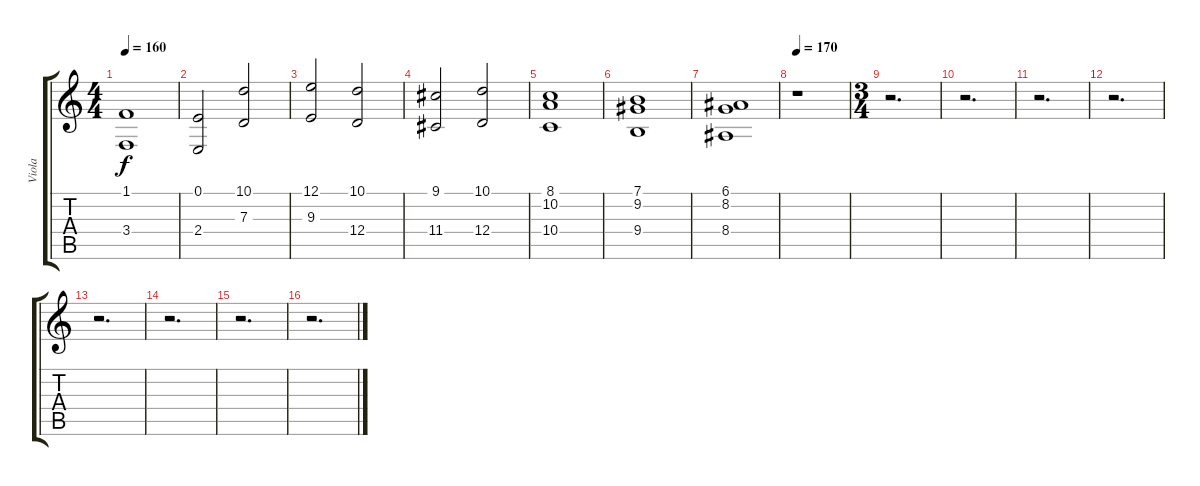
\track ("Viola" "Viola") {instrument viola}
\staff {score tabs}
\tuning (E4 B3 G3 D3 A2 E2) {hide}
\ts (4 4)
\tempo 160
\clef g2
\ks c
(1.1 3.4).1{dy f} |
(0.1 2.4).2 (10.1 7.3).2 |
(12.1 9.3).2 (10.1 12.4).2 |
(9.1 11.4).2 (10.1 12.4).2 |
(8.1 10.2 10.4).1 |
(7.1 9.2 9.4).1 |
(6.1 8.2 8.4).1 |
\tempo 170
r.1 |
\ts (3 4)
r.2{d} |
r.2{d} |
r.2{d} |
r.2{d} |
r.2{d} |
r.2{d} |
r.2{d} |
r.2{d}
